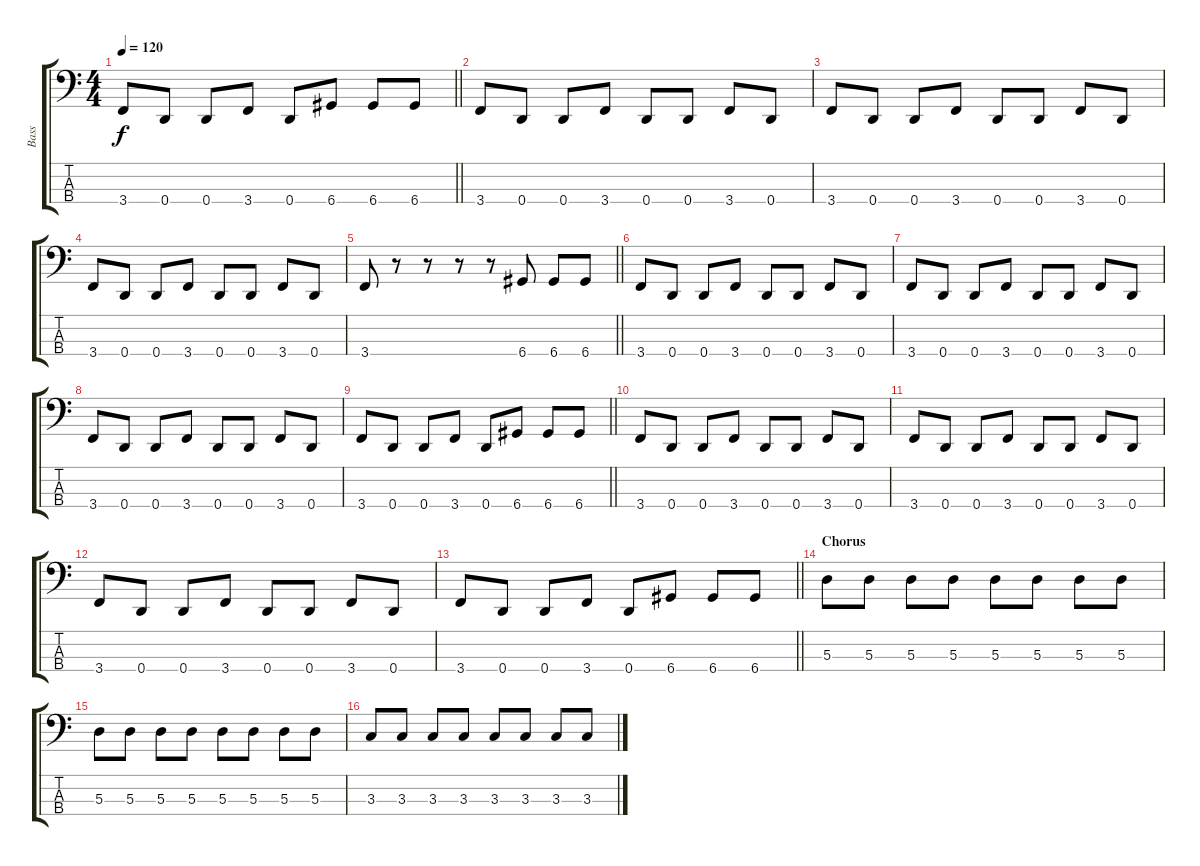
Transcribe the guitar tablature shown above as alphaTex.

\track ("Bass" "Bass") {instrument slapbass1}
\staff {score tabs}
\tuning (G2 D2 A1 D1) {hide}
\ts (4 4)
\tempo 120
\clef f4
\barLineRight lightlight
\ks c
3.4.8{dy f} 0.4.8 0.4.8 3.4.8 0.4.8 6.4.8 6.4.8 6.4.8 |
3.4.8 0.4.8 0.4.8 3.4.8 0.4.8 0.4.8 3.4.8 0.4.8 |
3.4.8 0.4.8 0.4.8 3.4.8 0.4.8 0.4.8 3.4.8 0.4.8 |
3.4.8 0.4.8 0.4.8 3.4.8 0.4.8 0.4.8 3.4.8 0.4.8 |
\barLineRight lightlight
3.4.8 r.8 r.8 r.8 r.8 6.4.8 6.4.8 6.4.8 |
3.4.8 0.4.8 0.4.8 3.4.8 0.4.8 0.4.8 3.4.8 0.4.8 |
3.4.8 0.4.8 0.4.8 3.4.8 0.4.8 0.4.8 3.4.8 0.4.8 |
3.4.8 0.4.8 0.4.8 3.4.8 0.4.8 0.4.8 3.4.8 0.4.8 |
\barLineRight lightlight
3.4.8 0.4.8 0.4.8 3.4.8 0.4.8 6.4.8 6.4.8 6.4.8 |
3.4.8 0.4.8 0.4.8 3.4.8 0.4.8 0.4.8 3.4.8 0.4.8 |
3.4.8 0.4.8 0.4.8 3.4.8 0.4.8 0.4.8 3.4.8 0.4.8 |
3.4.8 0.4.8 0.4.8 3.4.8 0.4.8 0.4.8 3.4.8 0.4.8 |
\barLineRight lightlight
3.4.8 0.4.8 0.4.8 3.4.8 0.4.8 6.4.8 6.4.8 6.4.8 |
\section ("" "Chorus")
5.3.8 5.3.8 5.3.8 5.3.8 5.3.8 5.3.8 5.3.8 5.3.8 |
5.3.8 5.3.8 5.3.8 5.3.8 5.3.8 5.3.8 5.3.8 5.3.8 |
3.3.8 3.3.8 3.3.8 3.3.8 3.3.8 3.3.8 3.3.8 3.3.8
